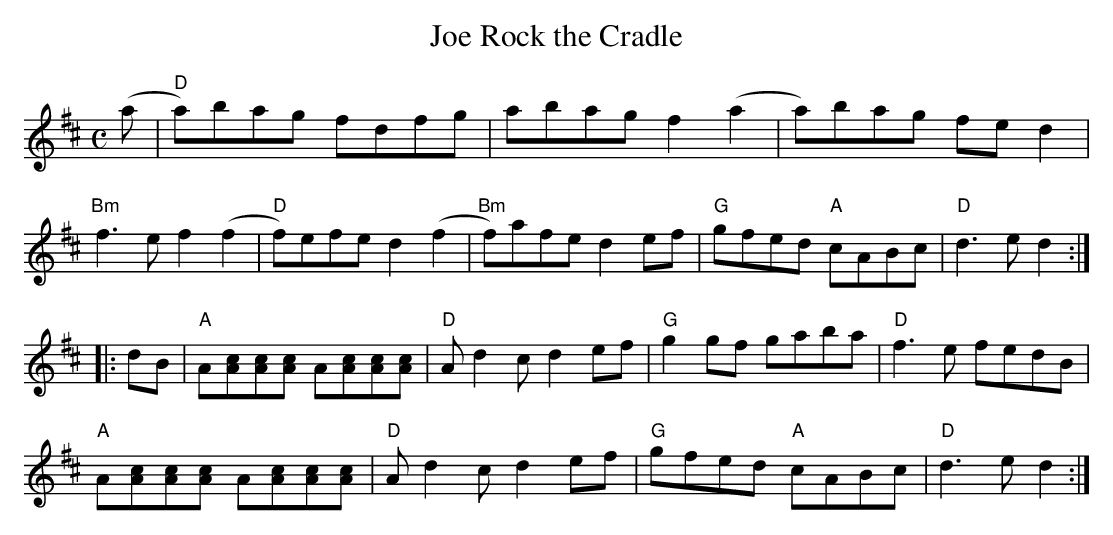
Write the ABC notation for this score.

X:1
T: Rock the Cradle, Joe
M: C
K: D
(a|"D"a)bag fdfg|abag f2(a2|a)bag fed2|
"Bm"f3ef2(f2|"D"f)efe d2(f2|"Bm"f)afe d2ef|"G"gfed "A"cABc|"D" d3ed2:|
|:dB|"A"A[cA][cA][cA] A[cA][cA][cA]|"D"Ad2cd2ef|"G"g2gf gaba|"D"f3e fedB|
"A"A[cA][cA][cA] A[cA][cA][cA]|"D"Ad2cd2ef| "G"gfed "A"cABc| "D" d3ed2:|
